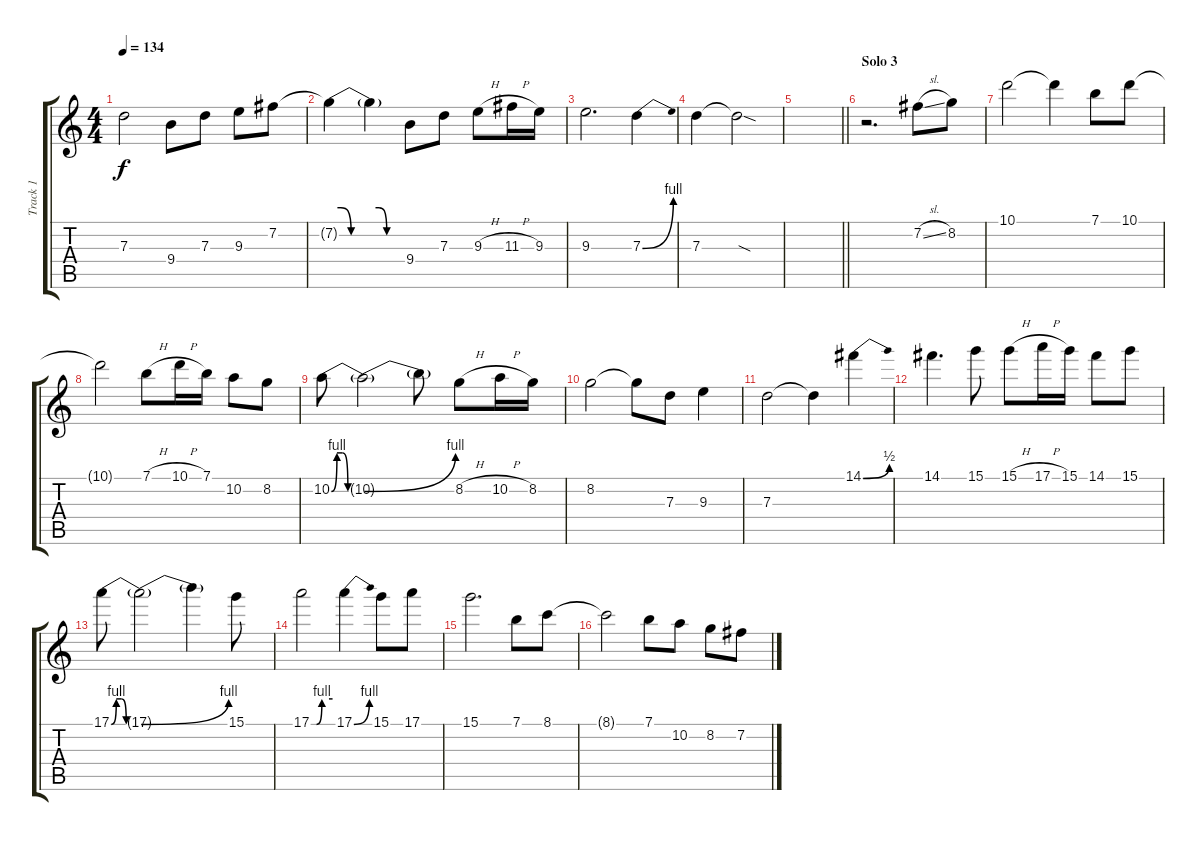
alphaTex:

\track ("Track 1" "Track 1") {instrument distortionguitar}
\staff {score tabs}
\tuning (E4 B3 G3 D3 A2 E2) {hide}
\ts (4 4)
\tempo 134
\clef g2
\ks c
7.3.2{dy f} 9.4.8 7.3.8 9.3.8 7.2.8 |
7.2{be (custom 0 2 15 2 30 0 60 0) t}.4 7.2{be (custom 0 2 15 2 30 0 60 0) t}.4 9.4.8 7.3.8 9.3{h}.8 11.3{h}.16 9.3.16 |
9.3.2{d} 7.3{be (bend 0 0 60 4)}.4 |
7.3.4 7.3{sod t}.2 |
\barLineRight lightlight
|
\section ("" "Solo 3")
r.2{d} 7.2{sl}.8{volume 13} 8.2.8 |
10.1.2 10.1{t}.4 7.1.8 10.1.8 |
10.1{t}.2 7.1{h}.8 10.1{h}.16 7.1.16 10.2.8 8.2.8 |
10.2{be (custom 0 0 10 4 20 4 30 0 60 0)}.8 10.2{be (bend 0 0 60 4) t}.2 10.2{t}.8 8.2{h}.8 10.2{h}.16 8.2.16 |
8.2.2 8.2{t}.8 7.3.8 9.3.4 |
7.3.2 7.3{t}.4 14.1{be (bend 0 0 60 2)}.4 |
14.1.4{d} 15.1.8 15.1{h}.8 17.1{h}.16 15.1.16 14.1.8 15.1.8 |
17.1{be (custom 0 0 10 4 20 4 30 0 60 0)}.8 17.1{be (bend 0 0 60 4) t}.2 17.1{t}.4 15.1.8 |
17.1{be (custom 0 0 15 0 30 4 60 4)}.2 17.1{be (bend 0 0 60 4)}.4 15.1.8 17.1.8 |
15.1.2{d} 7.1.8 8.1.8 |
8.1{t}.2 7.1.8 10.2.8 8.2.8 7.2.8
